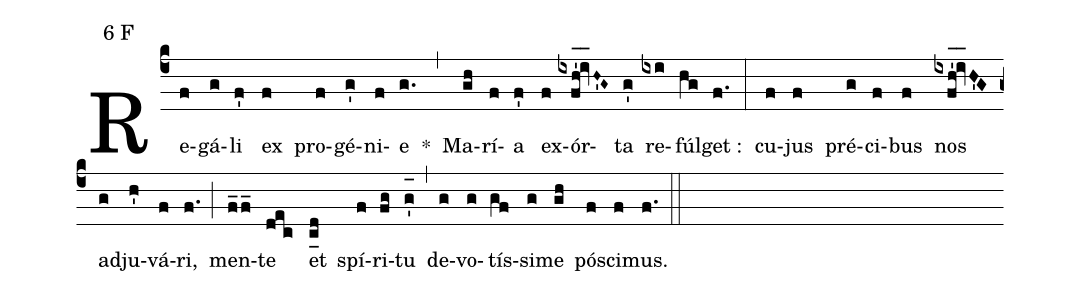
mode:6 F;
%%
(c4) Re(f)gá(g)li(f') ex(f) pro(f)gé(g')ni(f)e(g.) *(,) Ma(gh)rí(f)a(f') ex(f)ór(ixfh'_!iv_H~'G~)ta(g') re(ixi)fúl(hg)get :(f.) (:) cu(f)jus(f) pré(g)ci(f)bus(f) nos(ixfh'_!iv_H'G) ad(g)ju(h')vá(f)ri,(f.) (;) men(f_2f_)te(dec) et(c_[ll:1]d) spí(f)ri(fg)tu(g'_[oh:h]) (,) de(g)vo(g)tís(gf)si(g)me(gh) pó(f)sci(f)mus.(f.) (::)
